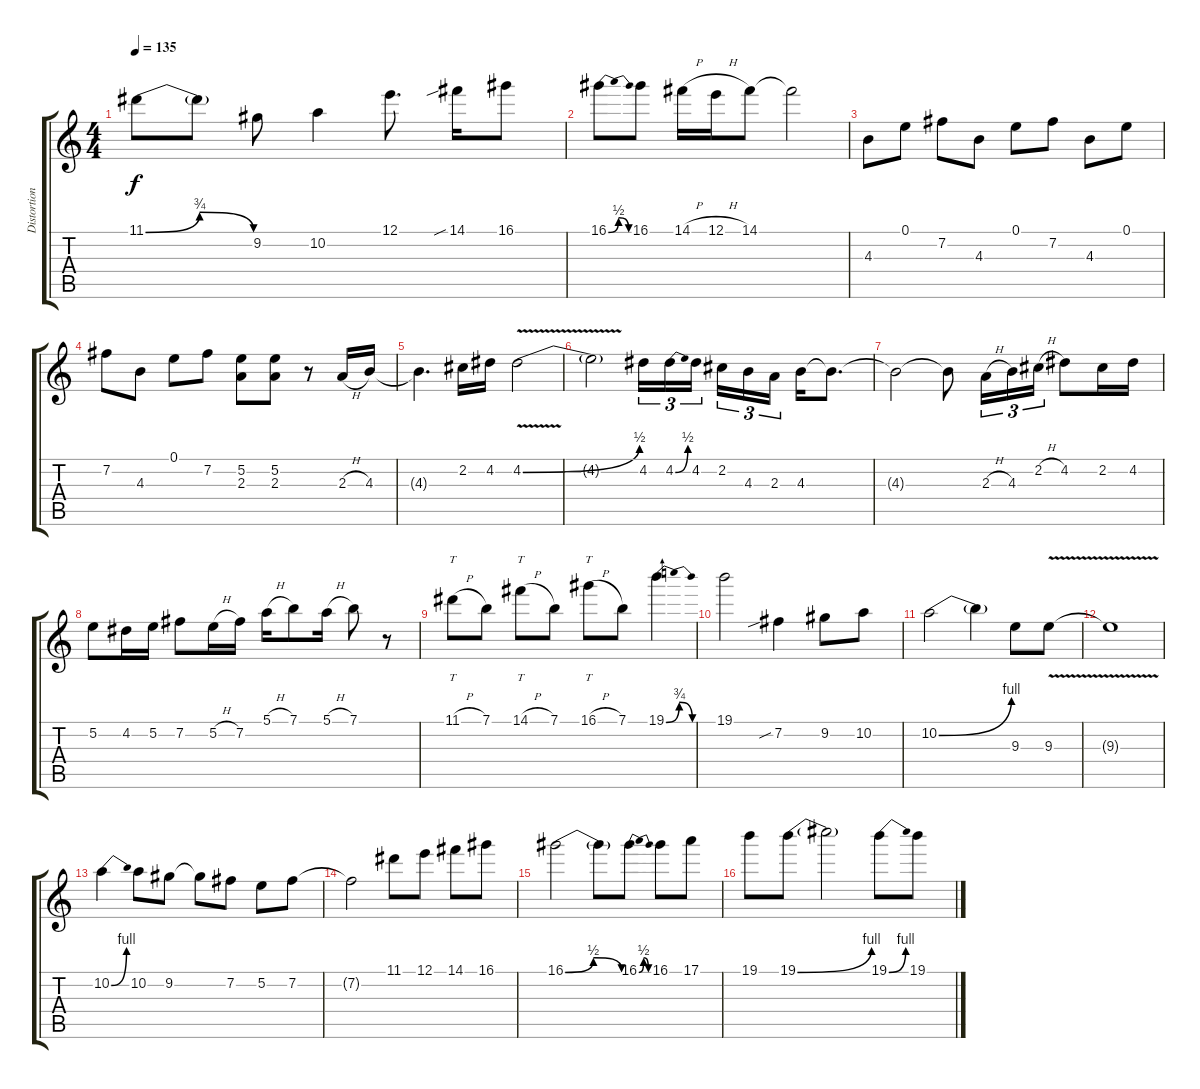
\track ("Distortion Guitar" "Distortion") {instrument overdrivenguitar}
\staff {score tabs}
\tuning (E4 B3 G3 D3 A2 E2) {hide}
\ts (4 4)
\tempo 135
\clef g2
\ks c
11.1{be (bendrelease 0 0 33 3 33 3 60 0)}.8{dy f} 11.1{t}.8 9.2.8 10.2.4 12.1.8{d} 14.1{sib}.16 16.1.8 |
16.1{be (bendrelease 0 0 39 2 39 2 60 0)}.8 16.1.8 14.1{h}.16 12.1{h}.16 14.1.8 14.1{t}.2 |
4.3.8 0.1.8 7.2.8 4.3.8 0.1.8 7.2.8 4.3.8 0.1.8 |
7.2.8 4.3.8 0.1.8 7.2.8 (5.2 2.3).8 (5.2 2.3).8 r.8 2.3{h}.16 4.3.16 |
4.3{t}.4{d} 2.2.16 4.2.16 4.2{be (bend 0 0 60 2) v}.2 |
4.2{t}.2 4.2.16{tu (3 2)} 4.2{be (bend 0 0 60 2)}.16{tu (3 2)} 4.2.16{tu (3 2) beam splitsecondary} 2.2.16{tu (3 2)} 4.3.16{tu (3 2)} 2.3.16{tu (3 2)} 4.3.16 4.3{t}.8{d} |
4.3{t}.2 4.3{t}.8 2.3{h}.16{tu (3 2)} 4.3.16{tu (3 2)} 2.2{h}.16{tu (3 2)} 4.2.8 2.2.16 4.2.16 |
5.2.8 4.2.16 5.2.16 7.2.8 5.2{h}.16 7.2.16 5.1{h}.16 7.1.8 5.1{h}.16 7.1.8 r.8 |
11.1{h}.8{tt} 7.1.8 14.1{h}.8{tt} 7.1.8 16.1{h}.8{tt} 7.1.8 19.1{be (bendrelease 0 0 36 3 36 3 60 0)}.4 |
19.1.2 7.2{sib}.4 9.2.8 10.2.8 |
10.2{be (bend 0 0 60 4)}.2 10.2{t}.4 9.3.8 9.3{v}.8 |
9.3{t}.1 |
10.2{be (bend 0 0 60 4)}.4 10.2.8 9.2.8 9.2{t}.8 7.2.8 5.2.8 7.2.8 |
7.2{t}.2 11.1.8 12.1.8 14.1.8 16.1.8 |
16.1{be (bendrelease 0 0 30 2 45 2 60 0)}.2 16.1{t}.8 16.1{be (bendrelease 0 0 30 2 30 2 60 0)}.8 16.1.8 17.1.8 |
19.1.8 19.1{be (bend 0 0 60 4)}.8 19.1{t}.2 19.1{be (bend 0 0 60 4)}.8 19.1.8
